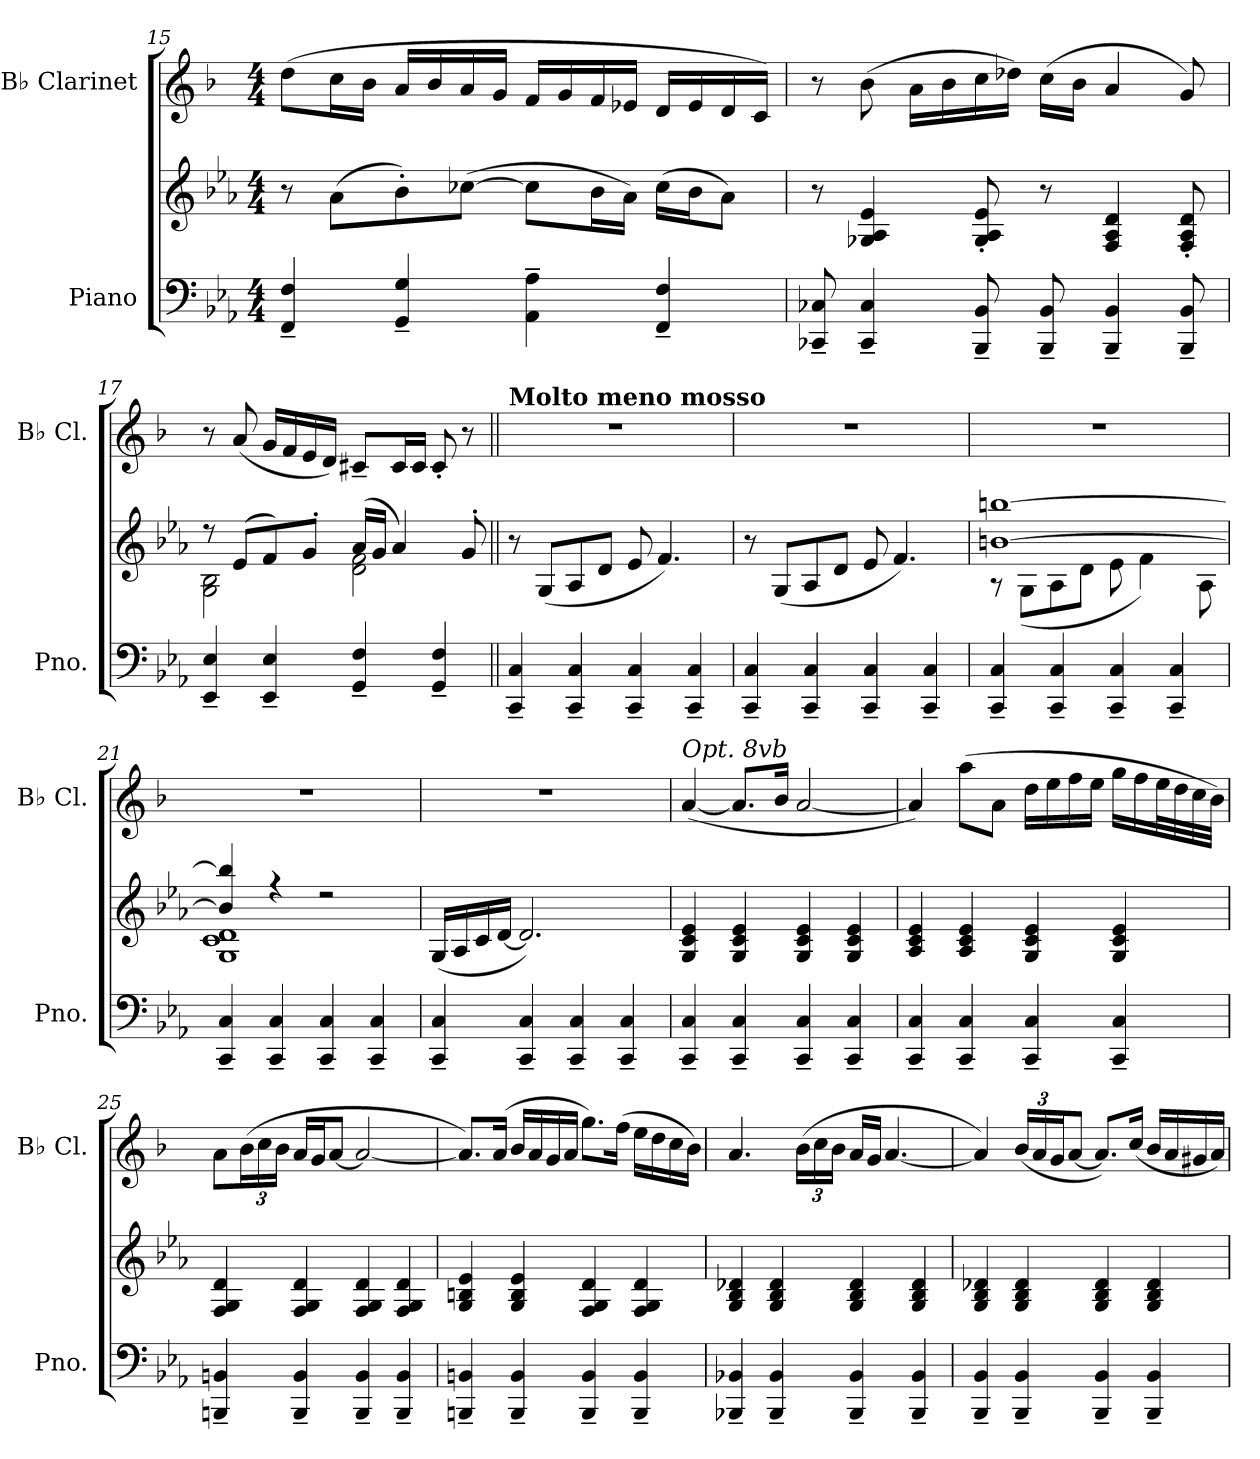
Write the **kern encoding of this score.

**kern	**kern	**kern
*part2	*part2	*part1
*staff3	*staff2	*staff1
*I"Piano	*	*I"B♭ Clarinet
*I'Pno.	*	*I'B♭ Cl.
*clefF4	*clefG2	*clefG2
*	*	*ITrd1c2
*k[b-e-a-]	*k[b-e-a-]	*k[b-e-a-]
*M4/4	*M4/4	*M4/4
=15	=15	=15
4FF/~ 4F/~	8r	(8cc\L
.	(8a-\L	16b-\L
.	.	16a-\JJ
4GG/~ 4G/~	8b-'\)	16g/LL
.	.	16a-/
.	([8cc-X\J	16g/
.	.	16f/JJ
4AA-\~ 4A-\~	8cc-\L]	16e-/LL
.	.	16f/
.	16b-\L	16e-/
.	16a-\JJ)	16d-X/JJ
4FF/~ 4F/~	(16cc-\LL	16c/LL
.	16b-\J	16d-/
.	8a-\J)	16c/
.	.	16B-/JJ)
=16	=16	=16
8CC-X/~ 8C-X/~	8r	8r
4CC-/~ 4C-/~	4G-X/ 4A-/ 4e-/	(8a-\
.	.	16g\LL
.	.	16a-\
8BBB-/~ 8BB-/~	8G-/' 8A-/' 8e-/'	16b-\
.	.	16cc-X\JJ)
8BBB-/~ 8BB-/~	8r	(16b-\LL
.	.	16a-\JJ
4BBB-/~ 4BB-/~	4F/ 4A-/ 4d/	4g/
8BBB-/~ 8BB-/~	8F/' 8A-/' 8d/'	8f/)
!!LO:PB:g=z
=17	=17	=17
*	*^	*
4EE-/~ 4E-/~	8r	2G\ 2B-\	8r
.	(8e-/L	.	(8g/
4EE-/~ 4E-/~	8f/)	.	16f/LL
.	.	.	16e-/
.	8g'/J	.	16d/
.	.	.	16c/JJ)
4GG/~ 4F/~	(16a-/LL	2d\ 2f\	8Bn~/L
.	16g/JJ	.	.
.	4a-/)	.	16B/L
.	.	.	16B/JJ
4GG/~ 4F/~	.	.	8B'/
.	8g'/	.	8r
*	*v	*v	*
=18||	=18||	=18||
*	*	*MM76
!	!	!LO:TX:a:B:t=Molto meno mosso
4CC/~ 4C/~	8r	1r
.	(8G/L	.
4CC/~ 4C/~	8A-/	.
.	8d/J	.
4CC/~ 4C/~	8e-/	.
.	4.f/)	.
4CC/~ 4C/~	.	.
=19	=19	=19
4CC/~ 4C/~	8r	1r
.	(8G/L	.
4CC/~ 4C/~	8A-/	.
.	8d/J	.
4CC/~ 4C/~	8e-/	.
.	4.f/)	.
4CC/~ 4C/~	.	.
=20	=20	=20
*	*^	*
4CC/~ 4C/~	[1bn [1bbn	8r	1r
.	.	(8G\L	.
4CC/~ 4C/~	.	8A-\	.
.	.	8d\J	.
4CC/~ 4C/~	.	8e-\	.
.	.	4f\)	.
4CC/~ 4C/~	.	.	.
.	.	8A-\	.
=21	=21	=21	=21
4CC/~ 4C/~	4b/] 4bb/]	1G 1c 1d	1r
4CC/~ 4C/~	4r	.	.
4CC/~ 4C/~	2r	.	.
4CC/~ 4C/~	.	.	.
*	*v	*v	*
=22	=22	=22
4CC/~ 4C/~	(16G/LL	1r
.	16A-/	.
.	16c/	.
.	[16d/JJ	.
4CC/~ 4C/~	2.d/])	.
4CC/~ 4C/~	.	.
4CC/~ 4C/~	.	.
!!LO:LB:g=z
=23	=23	=23
!	!	!LO:TX:a:i:t=Opt. 8vb
4CC/~ 4C/~	4G/ 4c/ 4e-/	([4g/
4CC/~ 4C/~	4G/ 4c/ 4e-/	8.g/L]
.	.	16a-/Jk
4CC/~ 4C/~	4G/ 4c/ 4e-/	[2g/
4CC/~ 4C/~	4G/ 4c/ 4e-/	.
=24	=24	=24
4CC/~ 4C/~	4A-/ 4c/ 4e-/	4g/])
4CC/~ 4C/~	4A-/ 4c/ 4e-/	(8gg\L
.	.	8g\J
4CC/~ 4C/~	4G/ 4c/ 4e-/	16cc\LL
.	.	16dd\
.	.	16ee-\
.	.	16dd\JJ
4CC/~ 4C/~	4G/ 4c/ 4e-/	16ff\LL
.	.	16ee-\
.	.	32dd\L
.	.	32cc\
.	.	32b-\
.	.	32a-\JJJ)
=25	=25	=25
4BBBn/~ 4BBn/~	4F/ 4G/ 4d/	8g\L
*	*	*Xbrackettup
.	.	(24a-\L
.	.	24b-\
.	.	24a-\JJ
4BBB/~ 4BB/~	4F/ 4G/ 4d/	16g/LL
.	.	16f/J
.	.	[8g/J
4BBB/~ 4BB/~	4F/ 4G/ 4d/	2g/_
4BBB/~ 4BB/~	4F/ 4G/ 4d/	.
=26	=26	=26
4BBBn/~ 4BBn/~	4G/ 4Bn/ 4e-/	8.g/L])
.	.	(16g/Jk
4BBB/~ 4BB/~	4G/ 4B/ 4e-/	16a-/LL
.	.	16g/
.	.	16f/
.	.	16g/JJ
4BBB/~ 4BB/~	4F/ 4G/ 4d/	8.ff\L)
.	.	(16ee-\Jk
4BBB/~ 4BB/~	4F/ 4G/ 4d/	16dd\LL
.	.	16cc\
.	.	16b-\
.	.	16a-\JJ)
=27	=27	=27
4BBB-X/~ 4BB-X/~	4G/ 4B-/ 4d-X/	4.g/
4BBB-/~ 4BB-/~	4G/ 4B-/ 4d-/	.
.	.	(24a-\LL
.	.	24b-\
.	.	24a-\JJ
4BBB-/~ 4BB-/~	4G/ 4B-/ 4d-/	16g/LL
.	.	16f/JJ
.	.	[4.g/
4BBB-/~ 4BB-/~	4G/ 4B-/ 4d-/	.
!!LO:LB:g=z
=28	=28	=28
4BBB-/~ 4BB-/~	4G/ 4B-/ 4d-X/	4g/])
4BBB-/~ 4BB-/~	4G/ 4B-/ 4d-/	(24a-/LL
.	.	24g/
.	.	24f/J
.	.	[8g/J
4BBB-/~ 4BB-/~	4G/ 4B-/ 4d-/	8.g/L])
.	.	(16b-/Jk
4BBB-/~ 4BB-/~	4G/ 4B-/ 4d-/	16a-/LL
.	.	16g/
.	.	16f#X/
.	.	16g/JJ)
=	=	=
*-	*-	*-
